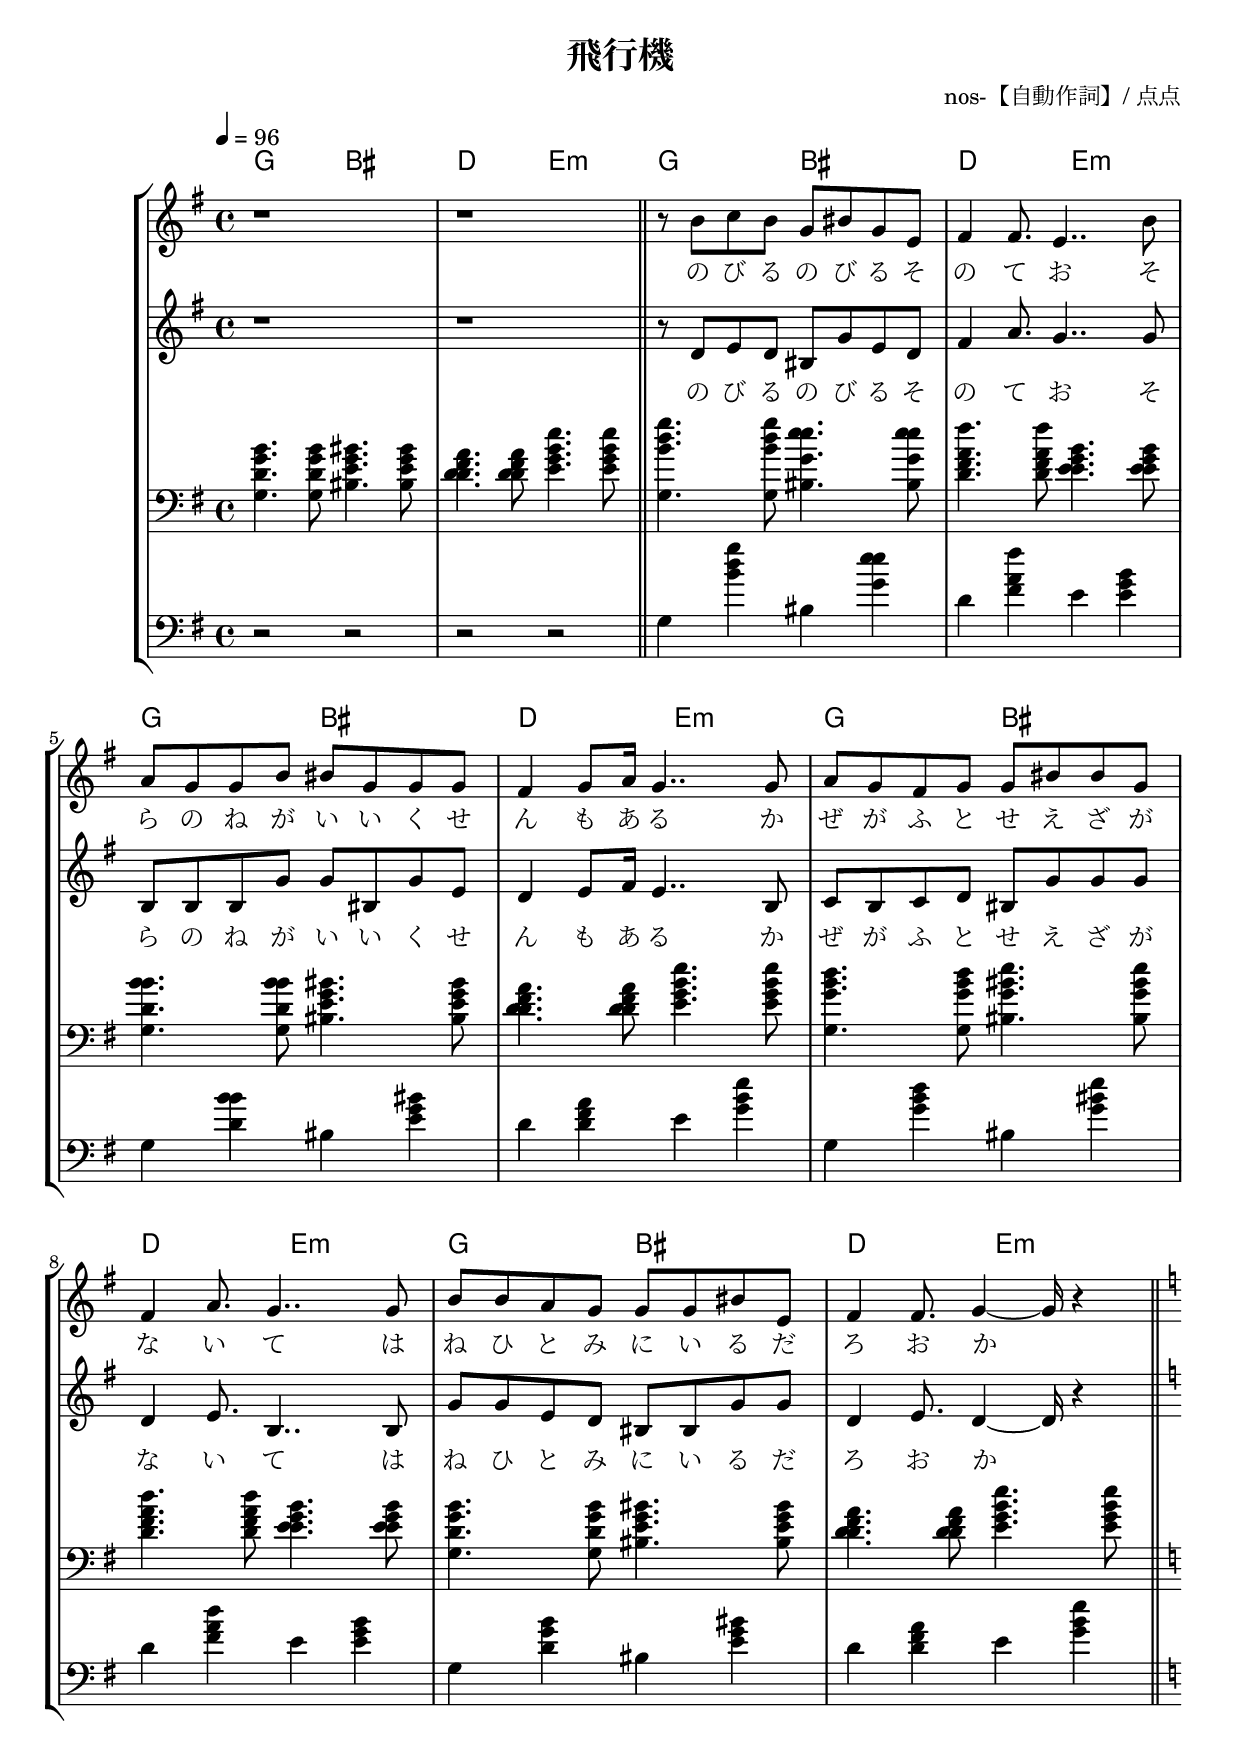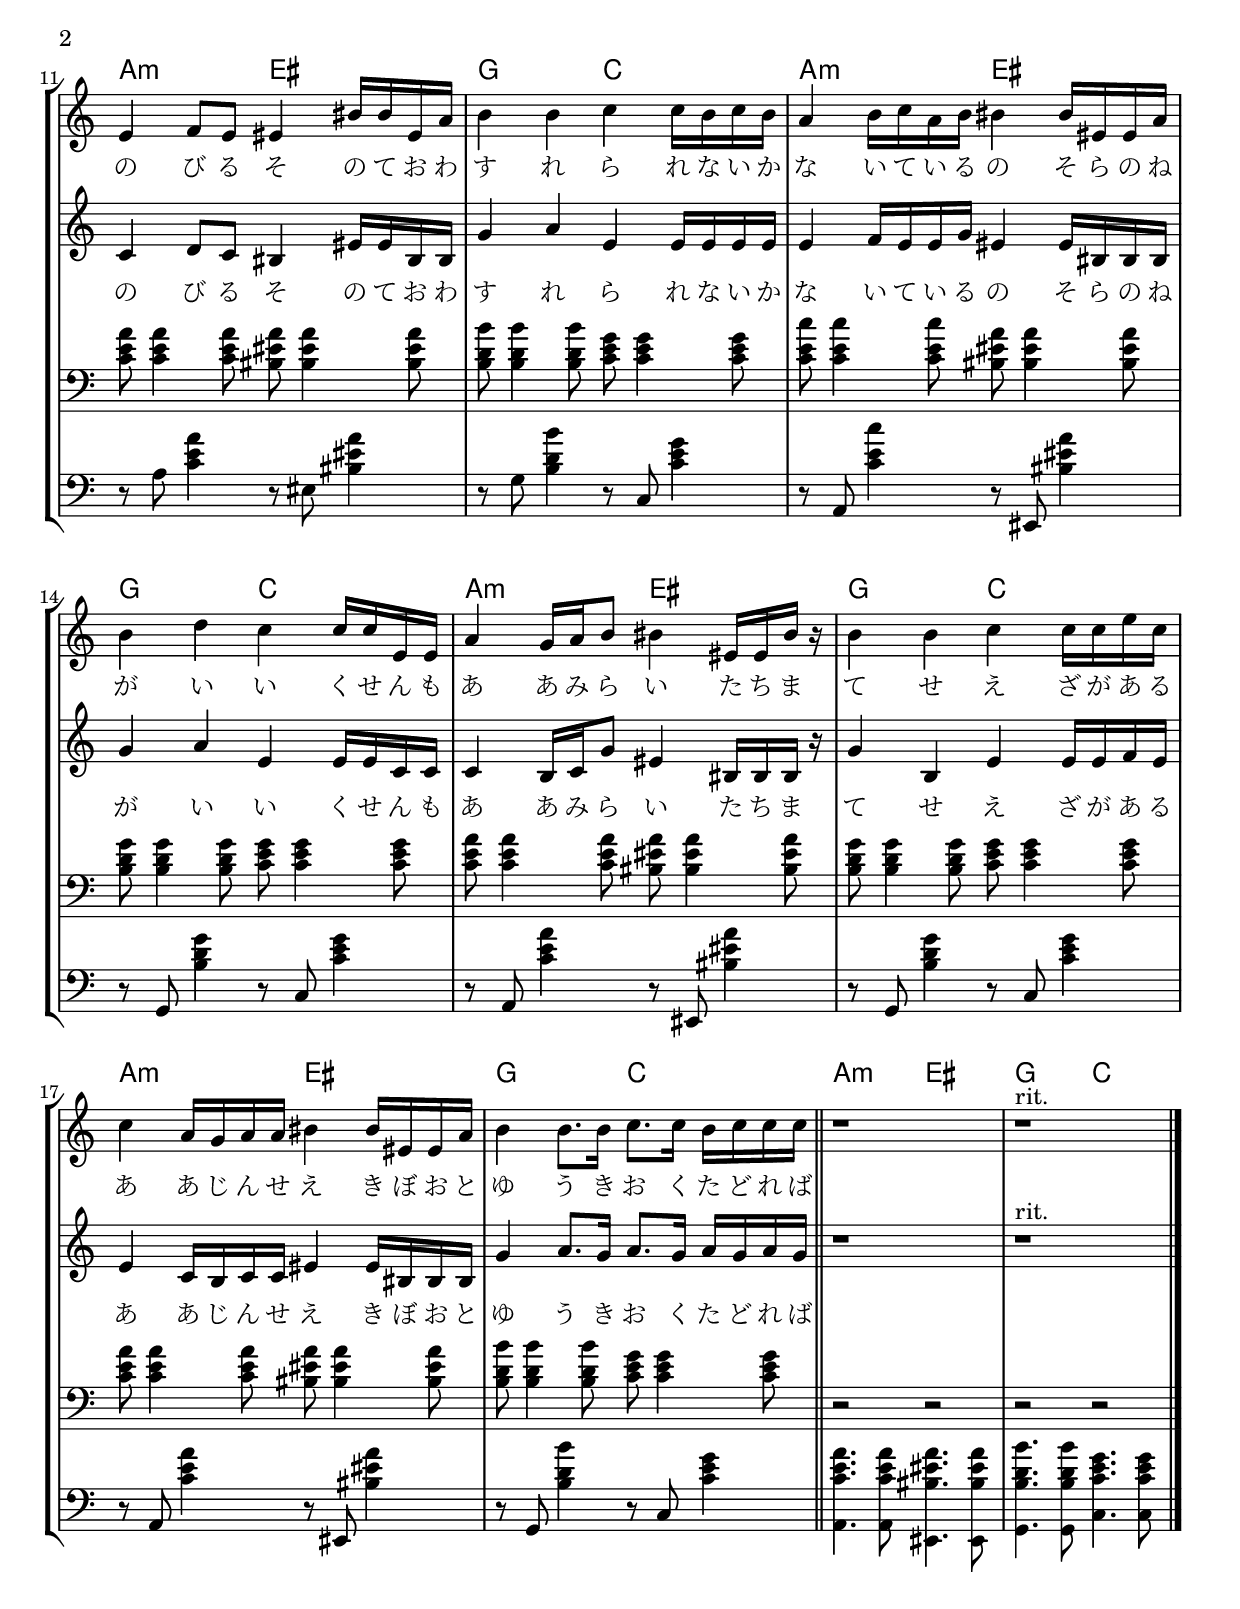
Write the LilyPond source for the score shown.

\version "2.12.1"

\header {
	title = \markup {飛行機}
	composer = \markup \center-column {"nos-【自動作詞】/ 点点"}
}

harmony = \chordmode {
	g2 bis d e:m 

	g bis d e:m g bis d e:m g bis d e:m g bis d e:m 

	a:m eis g c a:m eis g c a:m eis g c a:m eis g c 

	a:m eis g c 
}

melody = {
	\key g \major
	\tempo 4 = 96
	r1 | r1   
	\set Staff.midiInstrument = #"fss0.31"
	\set Staff.midiMinimumVolume = #0.7
	\set Staff.midiMaximumVolume = #0.9
	r8 b'8  c''8  b'8  g'8  bis'8  g'8  e'8 
	fis'4  fis'8.  e'4..  b'8 
	a'8  g'8  g'8  b'8  bis'8  g'8  g'8  g'8 
	fis'4  g'8  a'16  g'4..  g'8 
	a'8  g'8  fis'8  g'8  g'8  bis'8  bis'8  g'8 
	fis'4  a'8.  g'4..  g'8 
	b'8  b'8  a'8  g'8  g'8  g'8  bis'8  e'8 
	fis'4  fis'8.  g'4~g'16  	r4 	\set Staff.midiInstrument = #"fss0.31"
	\set Staff.midiMinimumVolume = #0.7
	\set Staff.midiMaximumVolume = #0.9
		\key c \major
e'4  f'8  e'8  eis'4  bis'16  bis'16  eis'16  a'16 
	b'4  b'4  c''4  c''16  b'16  c''16  b'16 
	a'4  b'16  c''16  a'16  b'16  bis'4  bis'16  eis'16  eis'16  a'16 
	b'4  d''4  c''4  c''16  c''16  e'16  e'16 
	a'4  g'16  a'16  b'8  bis'4  eis'16  eis'16  bis'16  r16 
	b'4  b'4  c''4  c''16  c''16  e''16  c''16 
	c''4  a'16  g'16  a'16  a'16  bis'4  bis'16  eis'16  eis'16  a'16 
	b'4  b'8.  b'16  c''8.  c''16  b'16  c''16  c''16  c''16
	r1 | r1^"rit." \bar "|."
}

words = \lyricmode {
	
	の  び  る  の  び  る  そ  の  て  お  そ  ら  の  ね  が  い  い  く  せ  ん  も  あ  る  か  ぜ  が  ふ  と  せ  え  ざ  が  な  い  て  は  ね  ひ  と  み  に  い  る  だ  ろ  お  か  
	の  び  る  そ  の  て  お  わ  す  れ  ら  れ  な  い  か  な  い  て  い  る  の  そ  ら  の  ね  が  い  い  く  せ  ん  も  あ  あ  み  ら  い  た  ち  ま  て  せ  え  ざ  が  あ  る  あ  あ  じ  ん  せ  え  き  ぼ  お  と  ゆ  う  き  お  く  た  ど  れ  ば  
	
}

secondmelody = {
	\key g \major
	\tempo 4 = 96
	r1 | r1   
	\set Staff.midiInstrument = #"mmi0.42"
	\set Staff.midiMinimumVolume = #0.7
	\set Staff.midiMaximumVolume = #0.9
	r8 d'8  e'8  d'8  bis8  g'8  e'8  d'8 
	fis'4  a'8.  g'4..  g'8 
	b8  b8  b8  g'8  g'8  bis8  g'8  e'8 
	d'4  e'8  fis'16  e'4..  b8 
	c'8  b8  c'8  d'8  bis8  g'8  g'8  g'8 
	d'4  e'8.  b4..  b8 
	g'8  g'8  e'8  d'8  bis8  bis8  g'8  g'8 
	d'4  e'8.  d'4~d'16  	r4 	\set Staff.midiInstrument = #"mmi0.42"
	\set Staff.midiMinimumVolume = #0.7
	\set Staff.midiMaximumVolume = #0.9
		\key c \major
c'4  d'8  c'8  bis4  eis'16  eis'16  bis16  bis16 
	g'4  a'4  e'4  e'16  e'16  e'16  e'16 
	e'4  f'16  e'16  e'16  g'16  eis'4  eis'16  bis16  bis16  bis16 
	g'4  a'4  e'4  e'16  e'16  c'16  c'16 
	c'4  b16  c'16  g'8  eis'4  bis16  bis16  bis16  r16 
	g'4  b4  e'4  e'16  e'16  f'16  e'16 
	e'4  c'16  b16  c'16  c'16  eis'4  eis'16  bis16  bis16  bis16 
	g'4  a'8.  g'16  a'8.  g'16  a'16  g'16  a'16  g'16
	r1 | r1^"rit." \bar "|."
}

secondwords = \lyricmode {
	
	の  び  る  の  び  る  そ  の  て  お  そ  ら  の  ね  が  い  い  く  せ  ん  も  あ  る  か  ぜ  が  ふ  と  せ  え  ざ  が  な  い  て  は  ね  ひ  と  み  に  い  る  だ  ろ  お  か  
	の  び  る  そ  の  て  お  わ  す  れ  ら  れ  な  い  か  な  い  て  い  る  の  そ  ら  の  ね  が  い  い  く  せ  ん  も  あ  あ  み  ら  い  た  ち  ま  て  せ  え  ざ  が  あ  る  あ  あ  じ  ん  せ  え  き  ぼ  お  と  ゆ  う  き  お  く  た  ど  れ  ば  
	
}

tempochange = {
	\tempo 4 = 96
	r1 | r1 \bar "||"
	\tempo 4 = 96
	r1 | r1 | r1 | r1 | r1 | r1 | r1 | r1 \bar "||"
	\tempo 4 = 96
	r1 | r1 | r1 | r1 | r1 | r1 | r1 | r1 \bar "||"
	\tempo 4 = 96
	r1 | \tempo 4 = 72 r2 \tempo 4 = 64 r2 \bar "|."
}

mainacc = {
	\clef bass
	\set Staff.midiInstrument = #"Trumpet"
	\set Staff.midiMinimumVolume = #0.3
	\set Staff.midiMaximumVolume = #0.6
	\key g \major
	\tempo 4 = 96
	<g d' g' b'>4. <g d' g' b'>8
	<bis e' g' bis'>4. <bis e' g' bis'>8
	<d' d' fis' a'>4. <d' d' fis' a'>8
	<e' g' b' e''>4. <e' g' b' e''>8
	\bar "||"

	\set Staff.midiInstrument = #"Trumpet"
	\set Staff.midiMinimumVolume = #0.3
	\set Staff.midiMaximumVolume = #0.6
	<g b' d'' g''>4. <g b' d'' g''>8
	<bis g' e'' e''>4. <bis g' e'' e''>8
	<d' fis' a' fis''>4. <d' fis' a' fis''>8
	<e' e' g' b'>4. <e' e' g' b'>8
	<g d' b' b'>4. <g d' b' b'>8
	<bis e' g' bis'>4. <bis e' g' bis'>8
	<d' d' fis' a'>4. <d' d' fis' a'>8
	<e' g' b' e''>4. <e' g' b' e''>8
	<g g' b' d''>4. <g g' b' d''>8
	<bis g' bis' e''>4. <bis g' bis' e''>8
	<d' fis' a' d''>4. <d' fis' a' d''>8
	<e' e' g' b'>4. <e' e' g' b'>8
	<g d' g' b'>4. <g d' g' b'>8
	<bis e' g' bis'>4. <bis e' g' bis'>8
	<d' d' fis' a'>4. <d' d' fis' a'>8
	<e' g' b' e''>4. <e' g' b' e''>8
	\bar "||"

	\set Staff.midiInstrument = #"Trumpet"
	\set Staff.midiMinimumVolume = #0.3
	\set Staff.midiMaximumVolume = #0.6
	\key c \major
	<c' e' a'>8 <c' e' a'>4 <c' e' a'>8
	<bis eis' a'>8 <bis eis' a'>4 <bis eis' a'>8
	<b d' b'>8 <b d' b'>4 <b d' b'>8
	<c' e' g'>8 <c' e' g'>4 <c' e' g'>8
	<c' e' c''>8 <c' e' c''>4 <c' e' c''>8
	<bis eis' a'>8 <bis eis' a'>4 <bis eis' a'>8
	<b d' g'>8 <b d' g'>4 <b d' g'>8
	<c' e' g'>8 <c' e' g'>4 <c' e' g'>8
	<c' e' a'>8 <c' e' a'>4 <c' e' a'>8
	<bis eis' a'>8 <bis eis' a'>4 <bis eis' a'>8
	<b d' g'>8 <b d' g'>4 <b d' g'>8
	<c' e' g'>8 <c' e' g'>4 <c' e' g'>8
	<c' e' a'>8 <c' e' a'>4 <c' e' a'>8
	<bis eis' a'>8 <bis eis' a'>4 <bis eis' a'>8
	<b d' b'>8 <b d' b'>4 <b d' b'>8
	<c' e' g'>8 <c' e' g'>4 <c' e' g'>8
	\bar "||"

	\set Staff.midiInstrument = #"Acoustic grand"
	\set Staff.midiMinimumVolume = #0.3
	\set Staff.midiMaximumVolume = #0.6
	r2
	r2
	r2
	r2
	\bar "|."
}

subacc = {
	\clef bass
	\set Staff.midiInstrument = #"Acoustic grand"
	\set Staff.midiMinimumVolume = #0.3
	\set Staff.midiMaximumVolume = #0.6
	\key g \major
	\tempo 4 = 96
	r2
	r2
	r2
	r2
	\bar "||"

	\set Staff.midiInstrument = #"Acoustic Bass"
	\set Staff.midiMinimumVolume = #0.3
	\set Staff.midiMaximumVolume = #0.6
	g4 <b' d'' g''>4
	bis4 <g' e'' e''>4
	d'4 <fis' a' fis''>4
	e'4 <e' g' b'>4
	g4 <d' b' b'>4
	bis4 <e' g' bis'>4
	d'4 <d' fis' a'>4
	e'4 <g' b' e''>4
	g4 <g' b' d''>4
	bis4 <g' bis' e''>4
	d'4 <fis' a' d''>4
	e'4 <e' g' b'>4
	g4 <d' g' b'>4
	bis4 <e' g' bis'>4
	d'4 <d' fis' a'>4
	e'4 <g' b' e''>4
	\bar "||"

	\set Staff.midiInstrument = #"Acoustic Bass"
	\set Staff.midiMinimumVolume = #0.3
	\set Staff.midiMaximumVolume = #0.6
	\key c \major
	r8 a <c' e' a'>4
	r8 eis <bis eis' a'>4
	r8 g <b d' b'>4
	r8 c <c' e' g'>4
	r8 a, <c' e' c''>4
	r8 eis, <bis eis' a'>4
	r8 g, <b d' g'>4
	r8 c <c' e' g'>4
	r8 a, <c' e' a'>4
	r8 eis, <bis eis' a'>4
	r8 g, <b d' g'>4
	r8 c <c' e' g'>4
	r8 a, <c' e' a'>4
	r8 eis, <bis eis' a'>4
	r8 g, <b d' b'>4
	r8 c <c' e' g'>4
	\bar "||"

	\set Staff.midiInstrument = #"Acoustic Bass"
	\set Staff.midiMinimumVolume = #0.3
	\set Staff.midiMaximumVolume = #0.6
	<a, c' e' a'>4. <a, c' e' a'>8
	<eis, bis eis' a'>4. <eis, bis eis' a'>8
	<g, b d' b'>4. <g, b d' b'>8
	<c c' e' g'>4. <c c' e' g'>8
	\bar "|."
}

percA = {
	\drummode {
	r1 |r1 \bar "||"
	hh4 hh8 hh2 r8  |\times 16/32{ hh2 hh8. hh8. hh4. hh2. } |hh4 hh8 hh2 r8  |hh4 hh8 hh4 hh4.  |hh4 hh8 hh2 r8  |\times 16/32{ hh2 hh8. hh8. hh4. hh2. } |hh4 hh8 hh2 r8  |\times 16/32{ hh2 hh8. hh1 r4 r16 } \bar "||"
	cymr4 cymr4 cymr4 cymr4  |cymr4 cymr8 cymr16 cymr16 cymr4 cymr4  |cymr4 cymr4 cymr4 cymr4  |cymr4 cymr2.  |cymr4 cymr4 cymr4 cymr4  |cymr4 cymr8 cymr16 cymr16 cymr4 cymr4  |cymr4 cymr4 cymr4 cymr4  |cymr4 cymr2.  \bar "||"
	cymr4 cymr4 cymr4 cymr4  |cymr4 cymr8 cymr16 cymr16 cymr4 cymr4  \bar "|."
	}
}

percB = {
	\drummode {
	r1 |r1 \bar "||"
	r16 hhp8 hhp8 hhp2 r8.  |\times 16/32{ r8 hhp4 hhp4 hhp8 hhp2 r8 hhp2 r8 } |r16 hhp8 hhp8 hhp2 r8.  |r16 hhp8 hhp8 hhp8. hhp2  |r16 hhp8 hhp8 hhp2 r8.  |\times 16/32{ r8 hhp4 hhp4 hhp8 hhp2 r8 hhp2 r8 } |r16 hhp8 hhp8 hhp2 r8.  |\times 16/32{ r8 hhp4 hhp4 hhp8 hhp1 r4 } \bar "||"
	r2 sn2  |r2 sn2  |r2 sn2  |r8 sn8 sn2.  |r2 sn2  |r2 sn2  |r2 sn2  |r8 sn8 sn2.  \bar "||"
	r2 sn2  |r2 sn2  \bar "|."
	}
}

percC = {
	\drummode {
	r1 |r1 \bar "||"
	r1  |\times 16/32{ r1 r2 hho2 } |r1  |\times 16/32{ r1 r2 hho2 } |r1  |\times 16/32{ r1 r2 hho2 } |r1  |\times 16/32{ r1 r2 hho2 } \bar "||"
	bd2. r8 bd8  |bd2. r8 bd8  |bd2. r8 bd8  |bd4. bd8 bd4. bd8  |bd2. r8 bd8  |bd2. r8 bd8  |bd2. r8 bd8  |bd2 r8 bd4.  \bar "||"
	bd2. r8 bd8  |bd2 r8 bd4.  \bar "|."
	}
}

percD = {
	\drummode {
	r1 |r1 \bar "||"
	bd8. bd8. bd2 bd8  |\times 16/32{ bd4. bd4. bd2 bd2 bd4 } |bd8. bd8. bd2 bd8  |bd8. bd8. bd2 r8  |bd8. bd8. bd2 bd8  |\times 16/32{ bd4. bd4. bd2 bd2 bd4 } |bd8. bd8. bd2 bd8  |\times 16/32{ bd4. bd4. bd8 bd2 r8 bd2 } \bar "||"
	r1 |r1 |r1 |r2 r8 tommh8 tommh4  |r1 |r1 |r1 |r8. tommh8. tommh2 r8  \bar "||"
	r1 |r8. tommh8. tommh2 r8  \bar "|."
	}
}

percE = {
	\drummode {
	r1 |r1 \bar "||"
	r2 ss2  |\times 16/32{ r1 ss1 } |r2 ss2  |\times 16/32{ r1 ss1 } |r2 ss2  |\times 16/32{ r1 ss1 } |r2 ss2  |\times 16/32{ r1 ss1 } \bar "||"
	r1 |r1 |r1 |r2. r8 toml8  |r1 |r1 |r1 |r2. toml8 toml8  \bar "||"
	r1 |r2. toml8 toml8  \bar "|."
	}
}

percF = {
	\drummode {
	r1 | r1 \bar "||"
	r1 |r1 |r1 |r2 r8. sn16 sn4  |r1 |r1 |r1 |\times 16/32{ r1 sn4 sn8 sn2 r8 } \bar "||"
	r1 |r1 |r1 |r1 |r1 |r1 |r1 |hho1  \bar "||"
	r1 |hho1  \bar "|."
	}
}

percG = {
	\drummode {
	r1 | r1 \bar "||"
	r1 |r1 |r1 |r2. r8 tomml8  |r1 |r1 |r1 |r2. r8 tomml8  \bar "||"
	r1 | r1 | r1 | r1 | r1 | r1 | r1 | r1 \bar "||"
	r1 | r1 \bar "|."
	}
}

percH = {
	\drummode {
	r1 | r1 \bar "||"
	r1 |r1 |r1 |r1 |r1 |r1 |r1 |\times 16/32{ r1 r2 r8 tommh4. } \bar "||"
	r1 | r1 | r1 | r1 | r1 | r1 | r1 | r1 \bar "||"
	r1 | r1 \bar "|."
	}
}

percI = {
	\drummode {
	r1 | r1 \bar "||"
	r1 |r1 |r1 |r1 |r1 |r1 |r1 |\times 16/32{ r1 r2. tomfh4 } \bar "||"
	r1 | r1 | r1 | r1 | r1 | r1 | r1 | r1 \bar "||"
	r1 | r1 \bar "|."
	}
}

\score {
	<<
		\new StaffGroup <<
			\new ChordNames {\harmony}
			\new Voice = "melody" {\melody}
			\new Lyrics \lyricsto "melody" \words
			\new Voice = "secondmelody" {\secondmelody}
			\new Lyrics \lyricsto "secondmelody" \secondwords
			\new Staff = "mainacc" {\mainacc}
			\new Staff = "subacc" {\subacc}
		>>
	>>
	\layout { }
}
